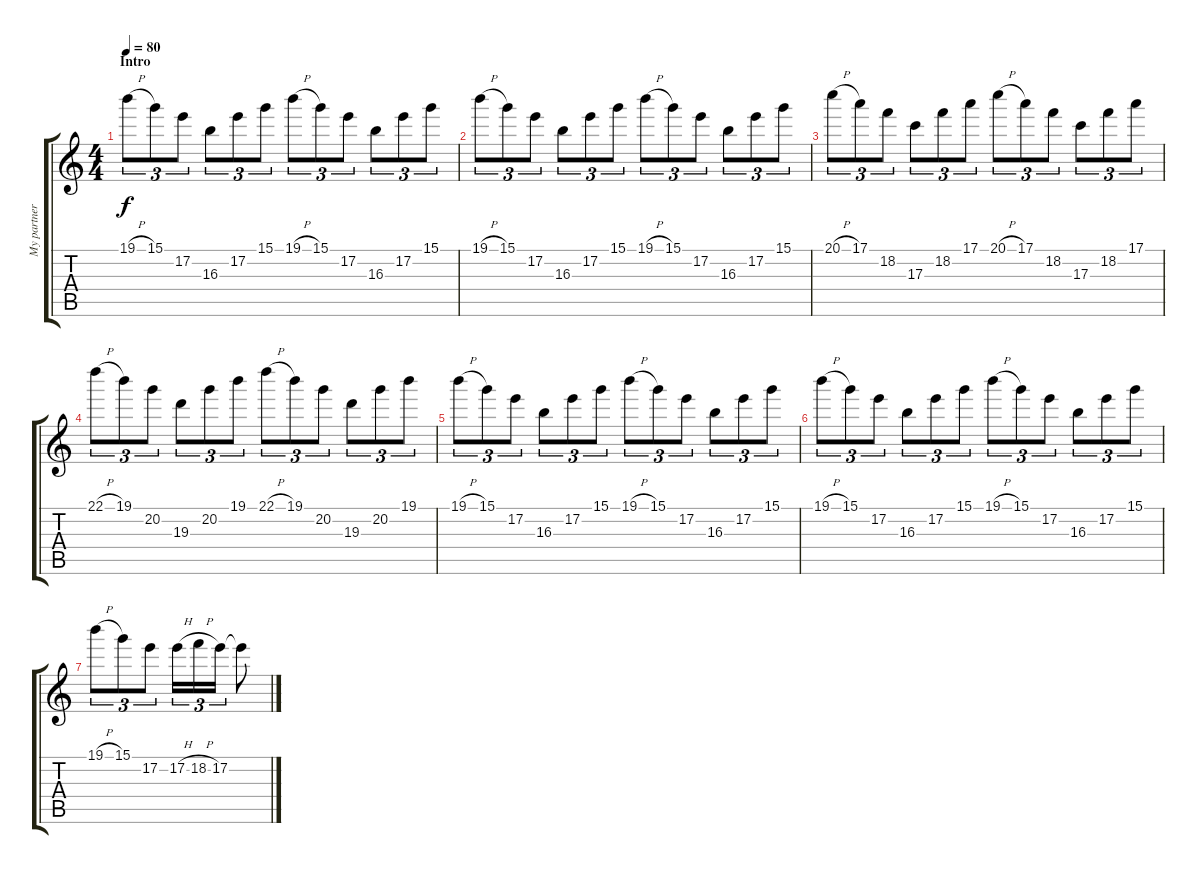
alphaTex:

\track ("My partner" "My partner") {instrument electricguitarclean}
\staff {score tabs}
\tuning (E4 B3 G3 D3 A2 E2) {hide}
\ts (4 4)
\section ("" "Intro")
\tempo 80
\clef g2
\ks c
19.1{h}.8{tu (3 2) dy f instrument electricguitarclean} 15.1.8{tu (3 2)} 17.2.8{tu (3 2)} 16.3.8{tu (3 2)} 17.2.8{tu (3 2)} 15.1.8{tu (3 2)} 19.1{h}.8{tu (3 2)} 15.1.8{tu (3 2)} 17.2.8{tu (3 2)} 16.3.8{tu (3 2)} 17.2.8{tu (3 2)} 15.1.8{tu (3 2)} |
19.1{h}.8{tu (3 2)} 15.1.8{tu (3 2)} 17.2.8{tu (3 2)} 16.3.8{tu (3 2)} 17.2.8{tu (3 2)} 15.1.8{tu (3 2)} 19.1{h}.8{tu (3 2)} 15.1.8{tu (3 2)} 17.2.8{tu (3 2)} 16.3.8{tu (3 2)} 17.2.8{tu (3 2)} 15.1.8{tu (3 2)} |
20.1{h}.8{tu (3 2)} 17.1.8{tu (3 2)} 18.2.8{tu (3 2)} 17.3.8{tu (3 2)} 18.2.8{tu (3 2)} 17.1.8{tu (3 2)} 20.1{h}.8{tu (3 2)} 17.1.8{tu (3 2)} 18.2.8{tu (3 2)} 17.3.8{tu (3 2)} 18.2.8{tu (3 2)} 17.1.8{tu (3 2)} |
22.1{h}.8{tu (3 2)} 19.1.8{tu (3 2)} 20.2.8{tu (3 2)} 19.3.8{tu (3 2)} 20.2.8{tu (3 2)} 19.1.8{tu (3 2)} 22.1{h}.8{tu (3 2)} 19.1.8{tu (3 2)} 20.2.8{tu (3 2)} 19.3.8{tu (3 2)} 20.2.8{tu (3 2)} 19.1.8{tu (3 2)} |
19.1{h}.8{tu (3 2)} 15.1.8{tu (3 2)} 17.2.8{tu (3 2)} 16.3.8{tu (3 2)} 17.2.8{tu (3 2)} 15.1.8{tu (3 2)} 19.1{h}.8{tu (3 2)} 15.1.8{tu (3 2)} 17.2.8{tu (3 2)} 16.3.8{tu (3 2)} 17.2.8{tu (3 2)} 15.1.8{tu (3 2)} |
19.1{h}.8{tu (3 2)} 15.1.8{tu (3 2)} 17.2.8{tu (3 2)} 16.3.8{tu (3 2)} 17.2.8{tu (3 2)} 15.1.8{tu (3 2)} 19.1{h}.8{tu (3 2)} 15.1.8{tu (3 2)} 17.2.8{tu (3 2)} 16.3.8{tu (3 2)} 17.2.8{tu (3 2)} 15.1.8{tu (3 2)} |
19.1{h}.8{tu (3 2)} 15.1.8{tu (3 2)} 17.2.8{tu (3 2)} 17.2{h}.16{tu (3 2)} 18.2{h}.16{tu (3 2)} 17.2.16{tu (3 2)} 17.2{t}.8
